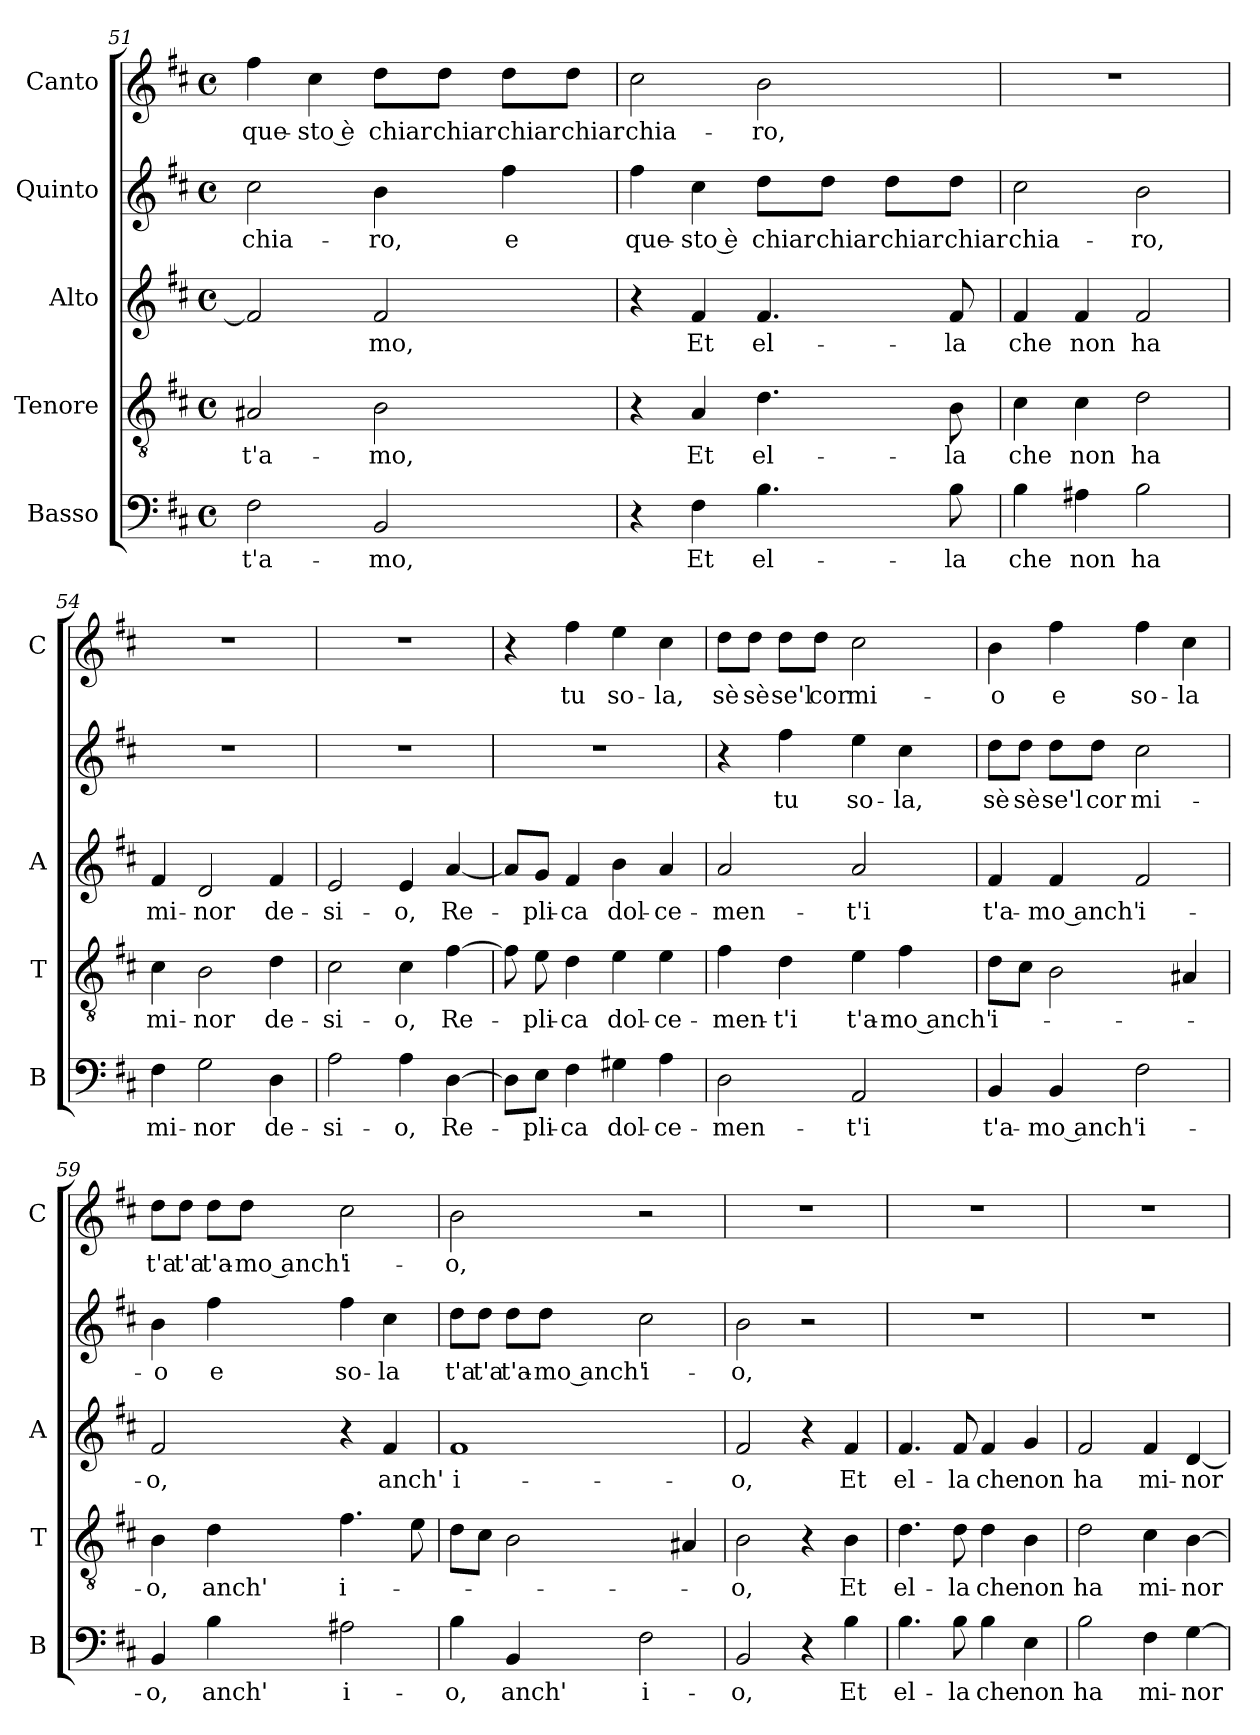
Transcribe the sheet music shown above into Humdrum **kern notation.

**kern	**text	**kern	**text	**kern	**text	**kern	**text	**kern	**text
*part5	*part5	*part4	*part4	*part3	*part3	*part2	*part2	*part1	*part1
*staff5	*staff5	*staff4	*staff4	*staff3	*staff3	*staff2	*staff2	*staff1	*staff1
*I"Basso	*	*I"Tenore	*	*I"Alto	*	*I"Quinto	*	*I"Canto	*
*I'B	*	*I'T	*	*I'A	*	*	*	*I'C	*
*clefF4	*	*clefGv2	*	*clefG2	*	*clefG2	*	*clefG2	*
*k[f#c#]	*	*k[f#c#]	*	*k[f#c#]	*	*k[f#c#]	*	*k[f#c#]	*
*D:	*	*D:	*	*D:	*	*D:	*	*D:	*
*M4/4	*	*M4/4	*	*M4/4	*	*M4/4	*	*M4/4	*
*met(c)	*	*met(c)	*	*met(c)	*	*met(c)	*	*met(c)	*
=51	=51	=51	=51	=51	=51	=51	=51	=51	=51
!	!LO:LY:b	!	!LO:LY:b	!	!	!	!LO:LY:b	!	!LO:LY:b
2F#\	t'a-	2A#X/	t'a-	2f#/]	.	2cc#\	chia-	4ff#\	que-
!	!	!	!	!	!	!	!	!	!LO:LY:b
.	.	.	.	.	.	.	.	4cc#\	-sto è
!	!LO:LY:b	!	!LO:LY:b	!	!LO:LY:b	!	!LO:LY:b	!	!LO:LY:b
2BB/	-mo,	2B\	-mo,	2f#/	-mo,	4b\	-ro,	8dd\L	chiar
!	!	!	!	!	!	!	!	!	!LO:LY:b
.	.	.	.	.	.	.	.	8dd\J	chiar
!	!	!	!	!	!	!	!LO:LY:b	!	!LO:LY:b
.	.	.	.	.	.	4ff#\	e	8dd\L	chiar
!	!	!	!	!	!	!	!	!	!LO:LY:b
.	.	.	.	.	.	.	.	8dd\J	chiar
=52	=52	=52	=52	=52	=52	=52	=52	=52	=52
!	!	!	!	!	!	!	!LO:LY:b	!	!LO:LY:b
4r	.	4r	.	4r	.	4ff#\	que-	2cc#\	chia-
!	!LO:LY:b	!	!LO:LY:b	!	!LO:LY:b	!	!LO:LY:b	!	!
4F#\	Et	4A/	Et	4f#/	Et	4cc#\	-sto è	.	.
!	!LO:LY:b	!	!LO:LY:b	!	!LO:LY:b	!	!LO:LY:b	!	!LO:LY:b
4.B\	el-	4.d\	el-	4.f#/	el-	8dd\L	chiar	2b\	-ro,
!	!	!	!	!	!	!	!LO:LY:b	!	!
.	.	.	.	.	.	8dd\J	chiar	.	.
!	!	!	!	!	!	!	!LO:LY:b	!	!
.	.	.	.	.	.	8dd\L	chiar	.	.
!	!LO:LY:b	!	!LO:LY:b	!	!LO:LY:b	!	!LO:LY:b	!	!
8B\	-la	8B\	-la	8f#/	-la	8dd\J	chiar	.	.
=53	=53	=53	=53	=53	=53	=53	=53	=53	=53
!	!LO:LY:b	!	!LO:LY:b	!	!LO:LY:b	!	!LO:LY:b	!	!
4B\	che	4c#\	che	4f#/	che	2cc#\	chia-	1r	.
!	!LO:LY:b	!	!LO:LY:b	!	!LO:LY:b	!	!	!	!
4A#X\	non	4c#\	non	4f#/	non	.	.	.	.
!	!LO:LY:b	!	!LO:LY:b	!	!LO:LY:b	!	!LO:LY:b	!	!
2B\	ha	2d\	ha	2f#/	ha	2b\	-ro,	.	.
=54	=54	=54	=54	=54	=54	=54	=54	=54	=54
!	!LO:LY:b	!	!LO:LY:b	!	!LO:LY:b	!	!	!	!
4F#\	mi-	4c#\	mi-	4f#/	mi-	1r	.	1r	.
!	!LO:LY:b	!	!LO:LY:b	!	!LO:LY:b	!	!	!	!
2G\	-nor	2B\	-nor	2d/	-nor	.	.	.	.
!	!LO:LY:b	!	!LO:LY:b	!	!LO:LY:b	!	!	!	!
4D\	de-	4d\	de-	4f#/	de-	.	.	.	.
!!LO:LB:g=z
=55	=55	=55	=55	=55	=55	=55	=55	=55	=55
!	!LO:LY:b	!	!LO:LY:b	!	!LO:LY:b	!	!	!	!
2A\	-si-	2c#\	-si-	2e/	-si-	1r	.	1r	.
!	!LO:LY:b	!	!LO:LY:b	!	!LO:LY:b	!	!	!	!
4A\	-o,	4c#\	-o,	4e/	-o,	.	.	.	.
!	!LO:LY:b	!	!LO:LY:b	!	!LO:LY:b	!	!	!	!
[4D\	Re-	[4f#\	Re-	[4a/	Re-	.	.	.	.
=56	=56	=56	=56	=56	=56	=56	=56	=56	=56
8D\L]	.	8f#\]	.	8a/L]	.	1r	.	4r	.
!	!LO:LY:b	!	!LO:LY:b	!	!LO:LY:b	!	!	!	!
8E\J	-pli-	8e\	-pli-	8g/J	-pli-	.	.	.	.
!	!LO:LY:b	!	!LO:LY:b	!	!LO:LY:b	!	!	!	!LO:LY:b
4F#\	-ca	4d\	-ca	4f#/	-ca	.	.	4ff#\	tu
!	!LO:LY:b	!	!LO:LY:b	!	!LO:LY:b	!	!	!	!LO:LY:b
4G#X\	dol-	4e\	dol-	4b\	dol-	.	.	4ee\	so-
!	!LO:LY:b	!	!LO:LY:b	!	!LO:LY:b	!	!	!	!LO:LY:b
4A\	-ce-	4e\	-ce-	4a/	-ce-	.	.	4cc#\	-la,
=57	=57	=57	=57	=57	=57	=57	=57	=57	=57
!	!LO:LY:b	!	!LO:LY:b	!	!LO:LY:b	!	!	!	!LO:LY:b
2D\	-men-	4f#\	-men-	2a/	-men-	4r	.	8dd\L	sè
!	!	!	!	!	!	!	!	!	!LO:LY:b
.	.	.	.	.	.	.	.	8dd\J	sè
!	!	!	!LO:LY:b	!	!	!	!LO:LY:b	!	!LO:LY:b
.	.	4d\	-t'i	.	.	4ff#\	tu	8dd\L	se'l
!	!	!	!	!	!	!	!	!	!LO:LY:b
.	.	.	.	.	.	.	.	8dd\J	cor
!	!LO:LY:b	!	!LO:LY:b	!	!LO:LY:b	!	!LO:LY:b	!	!LO:LY:b
2AA/	-t'i	4e\	t'a-	2a/	-t'i	4ee\	so-	2cc#\	mi-
!	!	!	!LO:LY:b	!	!	!	!LO:LY:b	!	!
.	.	4f#\	-mo anch'	.	.	4cc#\	-la,	.	.
=58	=58	=58	=58	=58	=58	=58	=58	=58	=58
!	!LO:LY:b	!	!LO:LY:b	!	!LO:LY:b	!	!LO:LY:b	!	!LO:LY:b
4BB/	t'a-	8d\L	i-	4f#/	t'a-	8dd\L	sè	4b\	-o
!	!	!	!	!	!	!	!LO:LY:b	!	!
.	.	8c#\J	.	.	.	8dd\J	sè	.	.
!	!LO:LY:b	!	!	!	!LO:LY:b	!	!LO:LY:b	!	!LO:LY:b
4BB/	-mo anch'	2B\	.	4f#/	-mo anch'	8dd\L	se'l	4ff#\	e
!	!	!	!	!	!	!	!LO:LY:b	!	!
.	.	.	.	.	.	8dd\J	cor	.	.
!	!LO:LY:b	!	!	!	!LO:LY:b	!	!LO:LY:b	!	!LO:LY:b
2F#\	i-	.	.	2f#/	i-	2cc#\	mi-	4ff#\	so-
!	!	!	!	!	!	!	!	!	!LO:LY:b
.	.	4A#X/	.	.	.	.	.	4cc#\	-la
=59	=59	=59	=59	=59	=59	=59	=59	=59	=59
!	!LO:LY:b	!	!LO:LY:b	!	!LO:LY:b	!	!LO:LY:b	!	!LO:LY:b
4BB/	-o,	4B\	-o,	2f#/	-o,	4b\	-o	8dd\L	t'a
!	!	!	!	!	!	!	!	!	!LO:LY:b
.	.	.	.	.	.	.	.	8dd\J	t'a
!	!LO:LY:b	!	!LO:LY:b	!	!	!	!LO:LY:b	!	!LO:LY:b
4B\	anch'	4d\	anch'	.	.	4ff#\	e	8dd\L	t'a-
!	!	!	!	!	!	!	!	!	!LO:LY:b
.	.	.	.	.	.	.	.	8dd\J	-mo anch'
!	!LO:LY:b	!	!LO:LY:b	!	!	!	!LO:LY:b	!	!LO:LY:b
2A#X\	i-	4.f#\	i-	4r	.	4ff#\	so-	2cc#\	i-
!	!	!	!	!	!LO:LY:b	!	!LO:LY:b	!	!
.	.	.	.	4f#/	anch'	4cc#\	-la	.	.
.	.	8e\	.	.	.	.	.	.	.
!!LO:PB:g=z
=60	=60	=60	=60	=60	=60	=60	=60	=60	=60
!	!LO:LY:b	!	!	!	!LO:LY:b	!	!LO:LY:b	!	!LO:LY:b
4B\	-o,	8d\L	.	1f#	i-	8dd\L	t'a	2b\	-o,
!	!	!	!	!	!	!	!LO:LY:b	!	!
.	.	8c#\J	.	.	.	8dd\J	t'a	.	.
!	!LO:LY:b	!	!	!	!	!	!LO:LY:b	!	!
4BB/	anch'	2B\	.	.	.	8dd\L	t'a-	.	.
!	!	!	!	!	!	!	!LO:LY:b	!	!
.	.	.	.	.	.	8dd\J	-mo anch'	.	.
!	!LO:LY:b	!	!	!	!	!	!LO:LY:b	!	!
2F#\	i-	.	.	.	.	2cc#\	i-	2r	.
.	.	4A#X/	.	.	.	.	.	.	.
=61	=61	=61	=61	=61	=61	=61	=61	=61	=61
!	!LO:LY:b	!	!LO:LY:b	!	!LO:LY:b	!	!LO:LY:b	!	!
2BB/	o,	2B\	-o,	2f#/	-o,	2b\	-o,	1r	.
4r	.	4r	.	4r	.	2r	.	.	.
!	!LO:LY:b	!	!LO:LY:b	!	!LO:LY:b	!	!	!	!
4B\	Et	4B\	Et	4f#/	Et	.	.	.	.
=62	=62	=62	=62	=62	=62	=62	=62	=62	=62
!	!LO:LY:b	!	!LO:LY:b	!	!LO:LY:b	!	!	!	!
4.B\	el-	4.d\	el-	4.f#/	el-	1r	.	1r	.
!	!LO:LY:b	!	!LO:LY:b	!	!LO:LY:b	!	!	!	!
8B\	-la	8d\	-la	8f#/	-la	.	.	.	.
!	!LO:LY:b	!	!LO:LY:b	!	!LO:LY:b	!	!	!	!
4B\	che	4d\	che	4f#/	che	.	.	.	.
!	!LO:LY:b	!	!LO:LY:b	!	!LO:LY:b	!	!	!	!
4E\	non	4B\	non	4g/	non	.	.	.	.
=63	=63	=63	=63	=63	=63	=63	=63	=63	=63
!	!LO:LY:b	!	!LO:LY:b	!	!LO:LY:b	!	!	!	!
2B\	ha	2d\	ha	2f#/	ha	1r	.	1r	.
!	!LO:LY:b	!	!LO:LY:b	!	!LO:LY:b	!	!	!	!
4F#\	mi-	4c#\	mi-	4f#/	mi-	.	.	.	.
!	!LO:LY:b	!	!LO:LY:b	!	!LO:LY:b	!	!	!	!
[4G\	-nor	[4B\	-nor	[4d/	-nor	.	.	.	.
=	=	=	=	=	=	=	=	=	=
*-	*-	*-	*-	*-	*-	*-	*-	*-	*-
